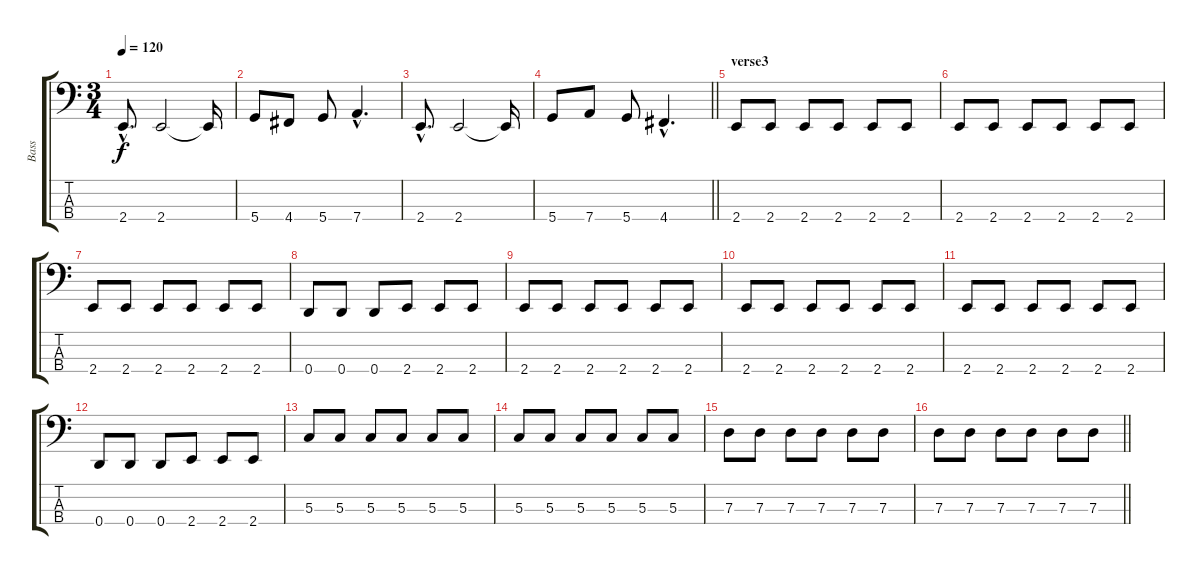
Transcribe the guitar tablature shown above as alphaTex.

\track ("Bass" "Bass") {instrument electricbassfinger}
\staff {score tabs}
\tuning (F2 C2 G1 D1) {hide}
\ts (3 4)
\tempo 120
\clef f4
\ks c
2.4{hac}.8{d dy f} 2.4.2 2.4{t}.16 |
5.4.8 4.4.8 5.4.8 7.4{hac}.4{d} |
2.4{hac}.8{d} 2.4.2 2.4{t}.16 |
\barLineRight lightlight
5.4.8 7.4.8 5.4.8 4.4{hac}.4{d} |
\section ("" "verse3")
2.4.8 2.4.8 2.4.8 2.4.8 2.4.8 2.4.8 |
2.4.8 2.4.8 2.4.8 2.4.8 2.4.8 2.4.8 |
2.4.8 2.4.8 2.4.8 2.4.8 2.4.8 2.4.8 |
0.4.8 0.4.8 0.4.8 2.4.8 2.4.8 2.4.8 |
2.4.8 2.4.8 2.4.8 2.4.8 2.4.8 2.4.8 |
2.4.8 2.4.8 2.4.8 2.4.8 2.4.8 2.4.8 |
2.4.8 2.4.8 2.4.8 2.4.8 2.4.8 2.4.8 |
0.4.8 0.4.8 0.4.8 2.4.8 2.4.8 2.4.8 |
5.3.8 5.3.8 5.3.8 5.3.8 5.3.8 5.3.8 |
5.3.8 5.3.8 5.3.8 5.3.8 5.3.8 5.3.8 |
7.3.8 7.3.8 7.3.8 7.3.8 7.3.8 7.3.8 |
\barLineRight lightlight
7.3.8 7.3.8 7.3.8 7.3.8 7.3.8 7.3.8
